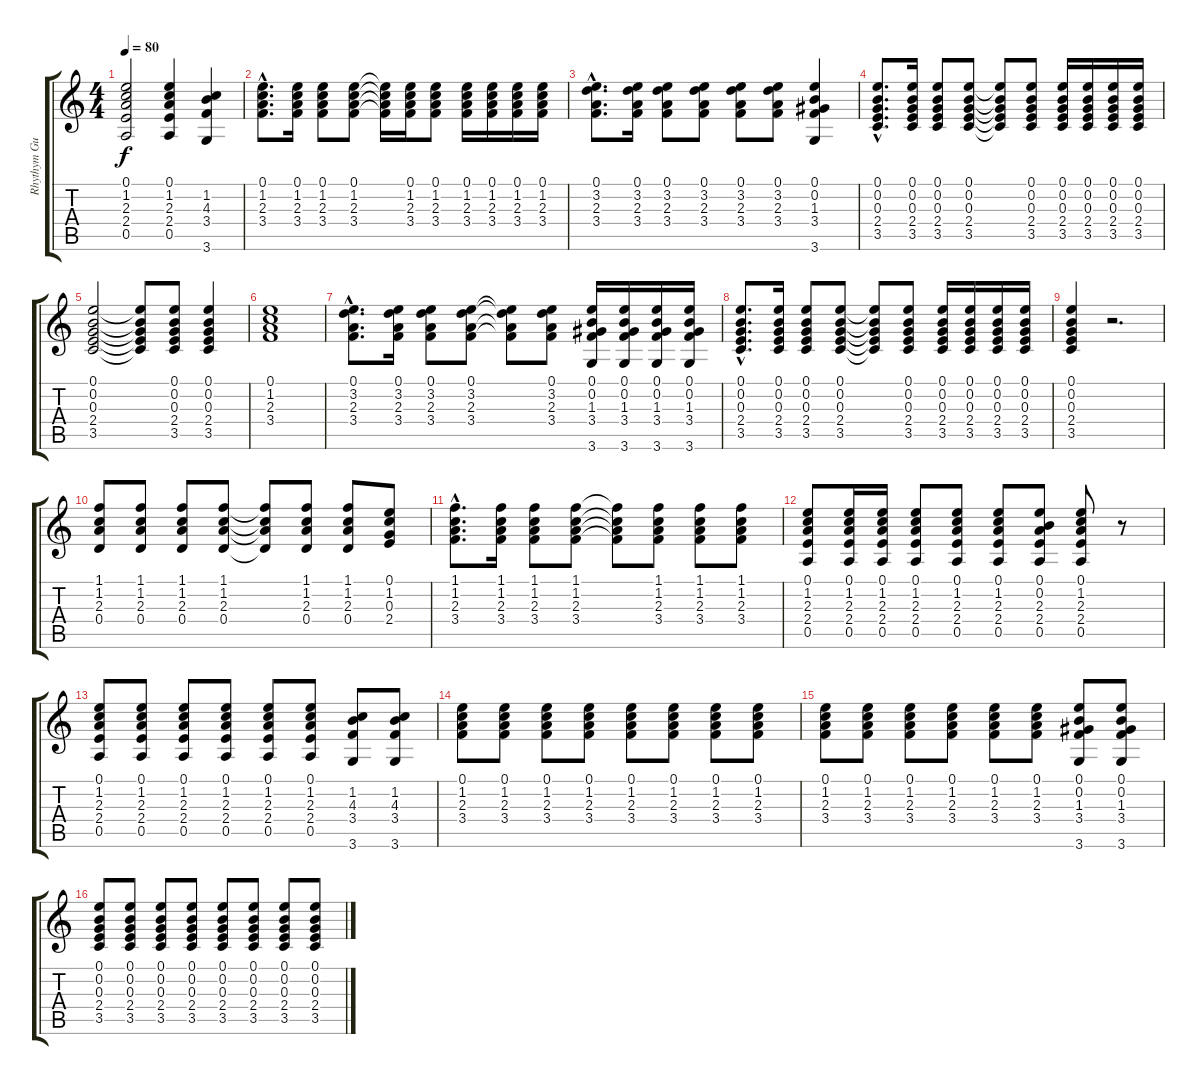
\track ("Rhythym Guitar" "Rhythym Gu") {instrument acousticguitarsteel}
\staff {score tabs}
\tuning (E4 B3 G3 D3 A2 E2) {hide}
\ts (4 4)
\tempo 80
\clef g2
\ks c
(0.1 1.2 2.3 2.4 0.5).2{dy f} (0.1 1.2 2.3 2.4 0.5).4 (1.2 4.3 3.4 3.6).4 |
(0.1{hac} 1.2{hac} 2.3{hac} 3.4{hac}).8{d} (0.1 1.2 2.3 3.4).16 (0.1 1.2 2.3 3.4).8 (0.1 1.2 2.3 3.4).8 (0.1{t} 1.2{t} 2.3{t} 3.4{t}).16 (0.1 1.2 2.3 3.4).16 (0.1 1.2 2.3 3.4).8 (0.1 1.2 2.3 3.4).16 (0.1 1.2 2.3 3.4).16 (0.1 1.2 2.3 3.4).16 (0.1 1.2 2.3 3.4).16 |
(0.1{hac} 3.2{hac} 2.3{hac} 3.4{hac}).8{d} (0.1 3.2 2.3 3.4).16 (0.1 3.2 2.3 3.4).8 (0.1 3.2 2.3 3.4).8 (0.1 3.2 2.3 3.4).8 (0.1 3.2 2.3 3.4).8 (0.1 0.2 1.3 3.4 3.6).4 |
(0.1{hac} 0.2{hac} 0.3{hac} 2.4{hac} 3.5{hac}).8{d} (0.1 0.2 0.3 2.4 3.5).16 (0.1 0.2 0.3 2.4 3.5).8 (0.1 0.2 0.3 2.4 3.5).8 (0.1{t} 0.2{t} 0.3{t} 2.4{t} 3.5{t}).8 (0.1 0.2 0.3 2.4 3.5).8 (0.1 0.2 0.3 2.4 3.5).16 (0.1 0.2 0.3 2.4 3.5).16 (0.1 0.2 0.3 2.4 3.5).16 (0.1 0.2 0.3 2.4 3.5).16 |
(0.1 0.2 0.3 2.4 3.5).2 (0.1{t} 0.2{t} 0.3{t} 2.4{t} 3.5{t}).8 (0.1 0.2 0.3 2.4 3.5).8 (0.1 0.2 0.3 2.4 3.5).4 |
(0.1 1.2 2.3 3.4).1 |
(0.1{hac} 3.2{hac} 2.3{hac} 3.4{hac}).8{d} (0.1 3.2 2.3 3.4).16 (0.1 3.2 2.3 3.4).8 (0.1 3.2 2.3 3.4).8 (0.1{t} 3.2{t} 2.3{t} 3.4{t}).8 (0.1 3.2 2.3 3.4).8 (0.1 0.2 1.3 3.4 3.6).16 (0.1 0.2 1.3 3.4 3.6).16 (0.1 0.2 1.3 3.4 3.6).16 (0.1 0.2 1.3 3.4 3.6).16 |
(0.1{hac} 0.2{hac} 0.3{hac} 2.4{hac} 3.5{hac}).8{d} (0.1 0.2 0.3 2.4 3.5).16 (0.1 0.2 0.3 2.4 3.5).8 (0.1 0.2 0.3 2.4 3.5).8 (0.1{t} 0.2{t} 0.3{t} 2.4{t} 3.5{t}).8 (0.1 0.2 0.3 2.4 3.5).8 (0.1 0.2 0.3 2.4 3.5).16 (0.1 0.2 0.3 2.4 3.5).16 (0.1 0.2 0.3 2.4 3.5).16 (0.1 0.2 0.3 2.4 3.5).16 |
(0.1 0.2 0.3 2.4 3.5).4 r.2{d} |
(1.1 1.2 2.3 0.4).8 (1.1 1.2 2.3 0.4).8 (1.1 1.2 2.3 0.4).8 (1.1 1.2 2.3 0.4).8 (1.1{t} 1.2{t} 2.3{t} 0.4{t}).8 (1.1 1.2 2.3 0.4).8 (1.1 1.2 2.3 0.4).8 (0.1 1.2 0.3 2.4).8 |
(1.1{hac} 1.2{hac} 2.3{hac} 3.4{hac}).8{d} (1.1 1.2 2.3 3.4).16 (1.1 1.2 2.3 3.4).8 (1.1 1.2 2.3 3.4).8 (1.1{t} 1.2{t} 2.3{t} 3.4{t}).8 (1.1 1.2 2.3 3.4).8 (1.1 1.2 2.3 3.4).8 (1.1 1.2 2.3 3.4).8 |
(0.1 1.2 2.3 2.4 0.5).8 (0.1 1.2 2.3 2.4 0.5).16 (0.1 1.2 2.3 2.4 0.5).16 (0.1 1.2 2.3 2.4 0.5).8 (0.1 1.2 2.3 2.4 0.5).8 (0.1 1.2 2.3 2.4 0.5).8 (0.1 0.2 2.3 2.4 0.5).8 (0.1 1.2 2.3 2.4 0.5).8 r.8 |
(0.1 1.2 2.3 2.4 0.5).8 (0.1 1.2 2.3 2.4 0.5).8 (0.1 1.2 2.3 2.4 0.5).8 (0.1 1.2 2.3 2.4 0.5).8 (0.1 1.2 2.3 2.4 0.5).8 (0.1 1.2 2.3 2.4 0.5).8 (1.2 4.3 3.4 3.6).8 (1.2 4.3 3.4 3.6).8 |
(0.1 1.2 2.3 3.4).8 (0.1 1.2 2.3 3.4).8 (0.1 1.2 2.3 3.4).8 (0.1 1.2 2.3 3.4).8 (0.1 1.2 2.3 3.4).8 (0.1 1.2 2.3 3.4).8 (0.1 1.2 2.3 3.4).8 (0.1 1.2 2.3 3.4).8 |
(0.1 1.2 2.3 3.4).8 (0.1 1.2 2.3 3.4).8 (0.1 1.2 2.3 3.4).8 (0.1 1.2 2.3 3.4).8 (0.1 1.2 2.3 3.4).8 (0.1 1.2 2.3 3.4).8 (0.1 0.2 1.3 3.4 3.6).8 (0.1 0.2 1.3 3.4 3.6).8 |
(0.1 0.2 0.3 2.4 3.5).8 (0.1 0.2 0.3 2.4 3.5).8 (0.1 0.2 0.3 2.4 3.5).8 (0.1 0.2 0.3 2.4 3.5).8 (0.1 0.2 0.3 2.4 3.5).8 (0.1 0.2 0.3 2.4 3.5).8 (0.1 0.2 0.3 2.4 3.5).8 (0.1 0.2 0.3 2.4 3.5).8
